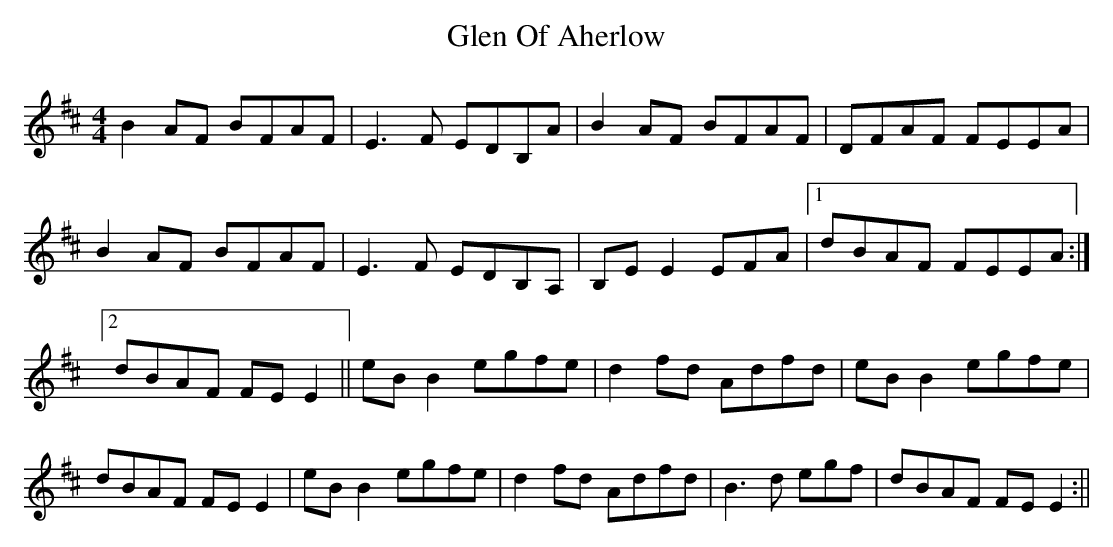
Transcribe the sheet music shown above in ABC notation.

X:1
T:Glen Of Aherlow
M:4/4
L:1/8
K:D
B2AF BFAF|E3F EDB,A|B2AF BFAF|DFAF FEEA|\
B2AF BFAF|E3F EDB,A,|B,EE2 +DB,+EFA|1 dBAF FEEA:|2 dBAF FEE2||\
eBB2 egfe|d2fd Adfd|eBB2 egfe|dBAF FEE2|\
eBB2 egfe|d2fd Adfd|B3d egf+ce+|dBAF FEE2:||\
